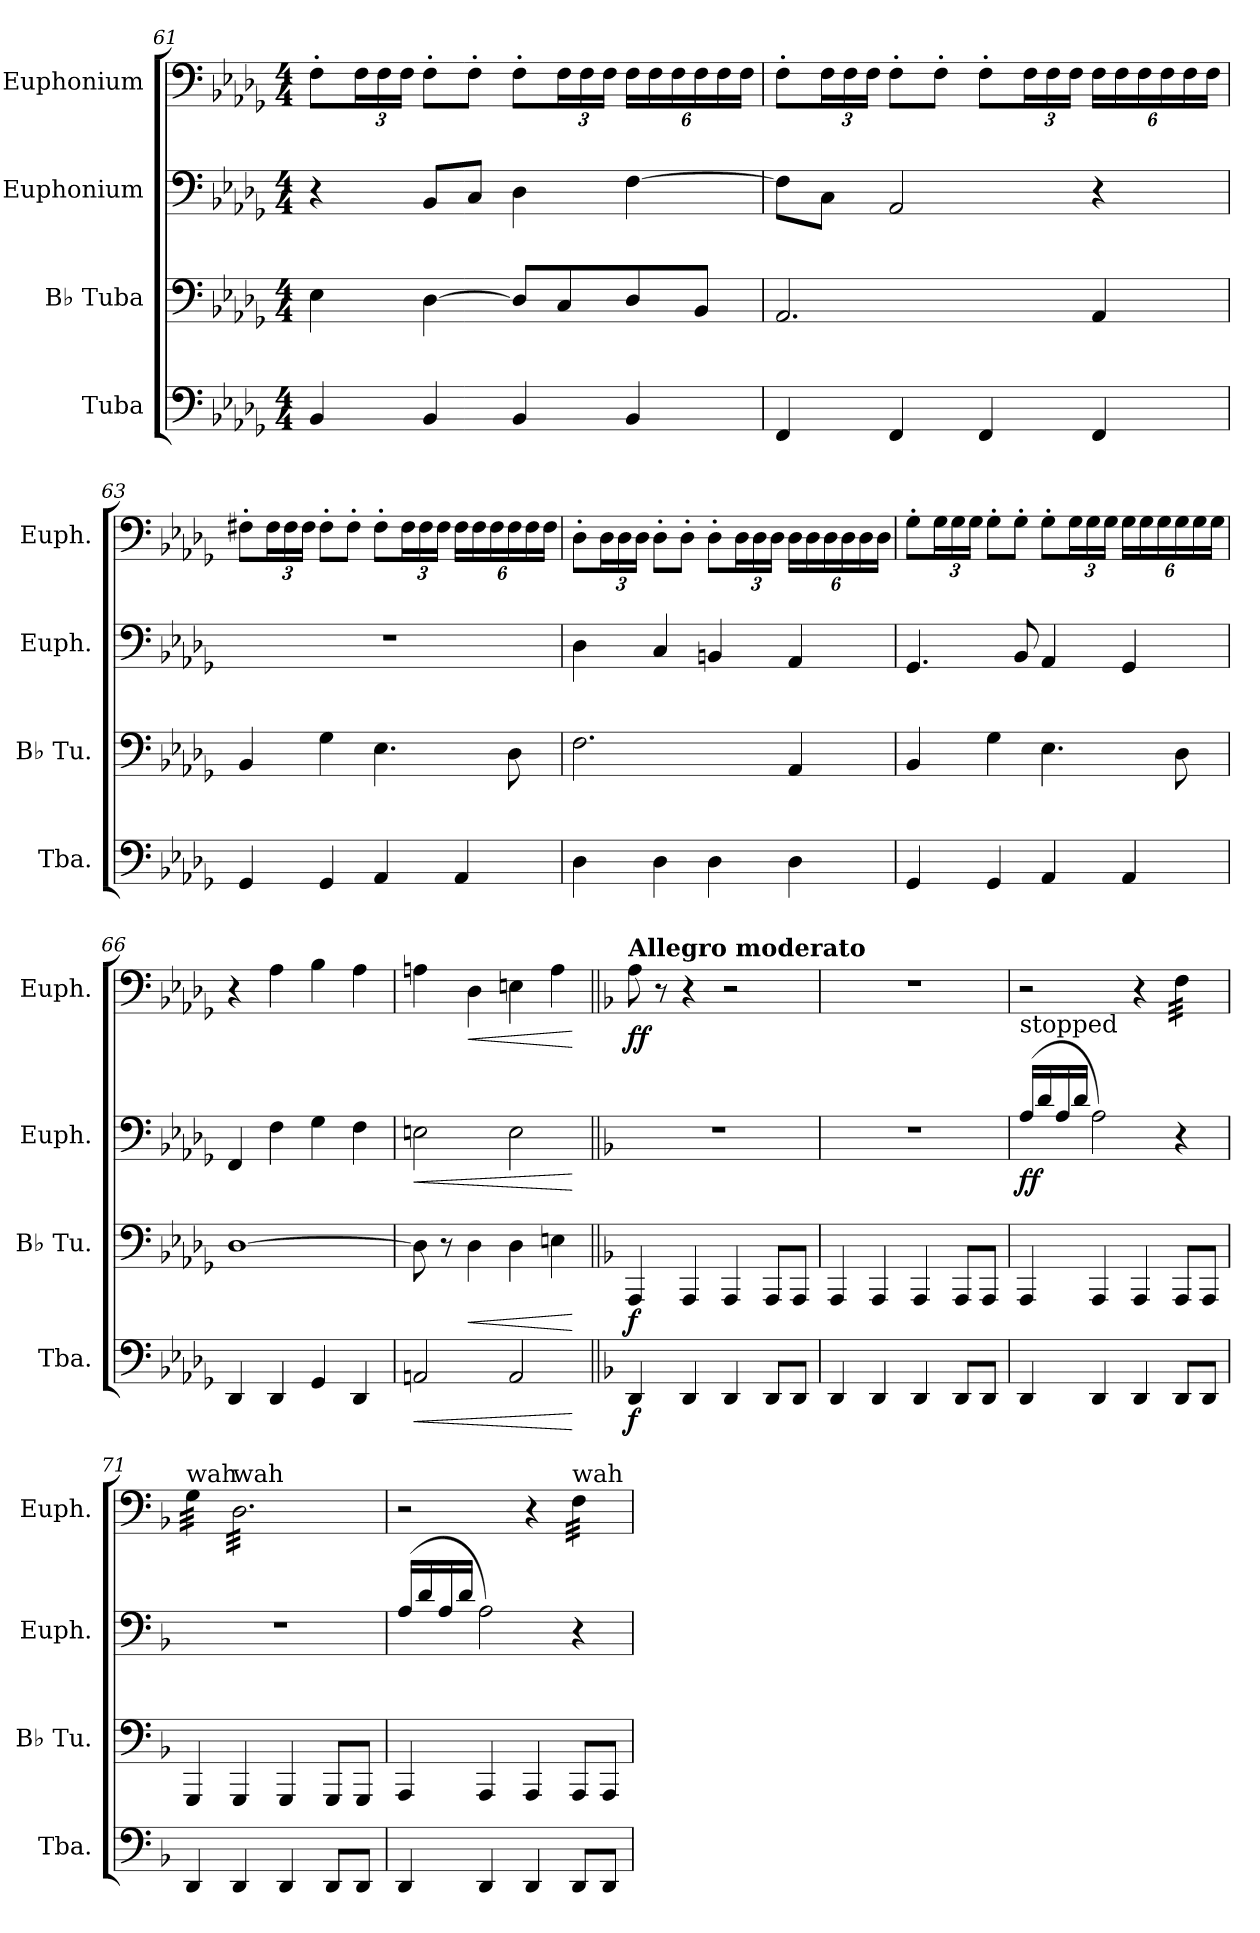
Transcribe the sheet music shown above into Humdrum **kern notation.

**kern	**dynam	**kern	**dynam	**kern	**dynam	**kern	**dynam
*part4	*part4	*part3	*part3	*part2	*part2	*part1	*part1
*staff4	*staff4	*staff3	*staff3	*staff2	*staff2	*staff1	*staff1
*I"Tuba	*	*I"B♭ Tuba	*	*I"Euphonium	*	*I"Euphonium	*
*I'Tba.	*	*I'B♭ Tu.	*	*I'Euph.	*	*I'Euph.	*
*clefF4	*	*clefF4	*	*clefF4	*	*clefF4	*
*k[b-e-a-d-g-]	*	*k[b-e-a-d-g-]	*	*k[b-e-a-d-g-]	*	*k[b-e-a-d-g-]	*
*M4/4	*	*M4/4	*	*M4/4	*	*M4/4	*
=61	=61	=61	=61	=61	=61	=61	=61
4BB-/	.	4E-\	.	4r	.	8F'\L	.
*	*	*	*	*	*	*Xbrackettup	*
.	.	.	.	.	.	24F\L	.
.	.	.	.	.	.	24F\	.
.	.	.	.	.	.	24F\JJ	.
4BB-/	.	[4D-\	.	8BB-/L	.	8F'\L	.
.	.	.	.	8C/J	.	8F'\J	.
4BB-/	.	8D-/L]	.	4D-\	.	8F'\L	.
.	.	8C/	.	.	.	24F\L	.
.	.	.	.	.	.	24F\	.
.	.	.	.	.	.	24F\JJ	.
4BB-/	.	8D-/	.	[4F\	.	24F\LL	.
.	.	.	.	.	.	24F\	.
.	.	.	.	.	.	24F\	.
.	.	8BB-/J	.	.	.	24F\	.
.	.	.	.	.	.	24F\	.
.	.	.	.	.	.	24F\JJ	.
!!LO:PB:g=z
=62	=62	=62	=62	=62	=62	=62	=62
4FF/	.	2.AA-/	.	8F\L]	.	8F'\L	.
.	.	.	.	8C\J	.	24F\L	.
.	.	.	.	.	.	24F\	.
.	.	.	.	.	.	24F\JJ	.
4FF/	.	.	.	2AA-/	.	8F'\L	.
.	.	.	.	.	.	8F'\J	.
4FF/	.	.	.	.	.	8F'\L	.
.	.	.	.	.	.	24F\L	.
.	.	.	.	.	.	24F\	.
.	.	.	.	.	.	24F\JJ	.
4FF/	.	4AA-/	.	4r	.	24F\LL	.
.	.	.	.	.	.	24F\	.
.	.	.	.	.	.	24F\	.
.	.	.	.	.	.	24F\	.
.	.	.	.	.	.	24F\	.
.	.	.	.	.	.	24F\JJ	.
=63	=63	=63	=63	=63	=63	=63	=63
4GG-/	.	4BB-/	.	1r	.	8F#X'\L	.
.	.	.	.	.	.	24F#\L	.
.	.	.	.	.	.	24F#\	.
.	.	.	.	.	.	24F#\JJ	.
4GG-/	.	4G-\	.	.	.	8F#'\L	.
.	.	.	.	.	.	8F#'\J	.
4AA-/	.	4.E-\	.	.	.	8F#'\L	.
.	.	.	.	.	.	24F#\L	.
.	.	.	.	.	.	24F#\	.
.	.	.	.	.	.	24F#\JJ	.
4AA-/	.	.	.	.	.	24F#\LL	.
.	.	.	.	.	.	24F#\	.
.	.	.	.	.	.	24F#\	.
.	.	8D-\	.	.	.	24F#\	.
.	.	.	.	.	.	24F#\	.
.	.	.	.	.	.	24F#\JJ	.
!!LO:LB:g=z
=64	=64	=64	=64	=64	=64	=64	=64
4D-\	.	2.F\	.	4D-\	.	8D-'\L	.
.	.	.	.	.	.	24D-\L	.
.	.	.	.	.	.	24D-\	.
.	.	.	.	.	.	24D-\JJ	.
4D-\	.	.	.	4C/	.	8D-'\L	.
.	.	.	.	.	.	8D-'\J	.
4D-\	.	.	.	4BBn/	.	8D-'\L	.
.	.	.	.	.	.	24D-\L	.
.	.	.	.	.	.	24D-\	.
.	.	.	.	.	.	24D-\JJ	.
4D-\	.	4AA-/	.	4AA-/	.	24D-\LL	.
.	.	.	.	.	.	24D-\	.
.	.	.	.	.	.	24D-\	.
.	.	.	.	.	.	24D-\	.
.	.	.	.	.	.	24D-\	.
.	.	.	.	.	.	24D-\JJ	.
=65	=65	=65	=65	=65	=65	=65	=65
4GG-/	.	4BB-/	.	4.GG-/	.	8G-'\L	.
.	.	.	.	.	.	24G-\L	.
.	.	.	.	.	.	24G-\	.
.	.	.	.	.	.	24G-\JJ	.
4GG-/	.	4G-\	.	.	.	8G-'\L	.
.	.	.	.	8BB-/	.	8G-'\J	.
4AA-/	.	4.E-\	.	4AA-/	.	8G-'\L	.
.	.	.	.	.	.	24G-\L	.
.	.	.	.	.	.	24G-\	.
.	.	.	.	.	.	24G-\JJ	.
4AA-/	.	.	.	4GG-/	.	24G-\LL	.
.	.	.	.	.	.	24G-\	.
.	.	.	.	.	.	24G-\	.
.	.	8D-\	.	.	.	24G-\	.
.	.	.	.	.	.	24G-\	.
.	.	.	.	.	.	24G-\JJ	.
=66	=66	=66	=66	=66	=66	=66	=66
4DD-/	.	[1D-	.	4FF/	.	4r	.
4DD-/	.	.	.	4F\	.	4A-\	.
4GG-/	.	.	.	4G-\	.	4B-\	.
4DD-/	.	.	.	4F\	.	4A-\	.
!!LO:LB:g=z
=67	=67	=67	=67	=67	=67	=67	=67
!	!LO:HP:b	!	!	!	!LO:HP:b	!	!
2AAn/	<	8D-\]	.	2En\	<	4An\	.
.	.	8r	.	.	.	.	.
!	!	!	!LO:HP:b	!	!	!	!LO:HP:b
.	.	4D-\	<	.	.	4D-\	<
2AA/	.	4D-\	.	2E\	.	4En\	.
.	.	4En\	.	.	.	4A\	.
.	[	.	[	.	[	.	[
=68||	=68||	=68||	=68||	=68||	=68||	=68||	=68||
*k[b-]	*	*k[b-]	*	*k[b-]	*	*k[b-]	*
!	!	!	!	!	!	!LO:TX:a:B:t=Allegro moderato	!
!	!LO:DY:b	!	!LO:DY:b	!	!	!	!LO:DY:b
4DD/	f	4AAA/	f	1r	.	8A\	ff
.	.	.	.	.	.	8r	.
4DD/	.	4AAA/	.	.	.	4r	.
4DD/	.	4AAA/	.	.	.	2r	.
8DD/L	.	8AAA/L	.	.	.	.	.
8DD/J	.	8AAA/J	.	.	.	.	.
=69	=69	=69	=69	=69	=69	=69	=69
4DD/	.	4AAA/	.	1r	.	1r	.
4DD/	.	4AAA/	.	.	.	.	.
4DD/	.	4AAA/	.	.	.	.	.
8DD/L	.	8AAA/L	.	.	.	.	.
8DD/J	.	8AAA/J	.	.	.	.	.
=70	=70	=70	=70	=70	=70	=70	=70
!	!	!	!	!LO:TX:a:t=stopped	!	!	!
!	!	!	!	!	!LO:DY:b	!	!
4DD/	.	4AAA/	.	(16A/LL	ff	2r	.
.	.	.	.	16d/	.	.	.
.	.	.	.	16A/	.	.	.
.	.	.	.	16d/JJ	.	.	.
4DD/	.	4AAA/	.	2A\)	.	.	.
4DD/	.	4AAA/	.	.	.	4r	.
!	!	!	!	!	!	!LO:TX:a:t=wah	!
!	!	!	!	!	!	!LO:TX:a:t=flt.	!
*	*	*	*	*	*	*tremolo	*
8DD/L	.	8AAA/L	.	4r	.	32F\LLL	.
.	.	.	.	.	.	32F\	.
.	.	.	.	.	.	32F\	.
.	.	.	.	.	.	32F\	.
8DD/J	.	8AAA/J	.	.	.	32F\	.
.	.	.	.	.	.	32F\	.
.	.	.	.	.	.	32F\	.
.	.	.	.	.	.	32F\JJJ	.
=71	=71	=71	=71	=71	=71	=71	=71
!	!	!	!	!	!	!LO:TX:a:t=wah	!
4DD/	.	4GGG/	.	1r	.	32G\LLL	.
.	.	.	.	.	.	32G\	.
.	.	.	.	.	.	32G\	.
.	.	.	.	.	.	32G\	.
.	.	.	.	.	.	32G\	.
.	.	.	.	.	.	32G\	.
.	.	.	.	.	.	32G\	.
.	.	.	.	.	.	32G\JJJ	.
!	!	!	!	!	!	!LO:TX:a:t=wah	!
4DD/	.	4GGG/	.	.	.	32D\LLL	.
.	.	.	.	.	.	32D\	.
.	.	.	.	.	.	32D\	.
.	.	.	.	.	.	32D\	.
.	.	.	.	.	.	32D\	.
.	.	.	.	.	.	32D\	.
.	.	.	.	.	.	32D\	.
.	.	.	.	.	.	32D\	.
4DD/	.	4GGG/	.	.	.	32D\	.
.	.	.	.	.	.	32D\	.
.	.	.	.	.	.	32D\	.
.	.	.	.	.	.	32D\	.
.	.	.	.	.	.	32D\	.
.	.	.	.	.	.	32D\	.
.	.	.	.	.	.	32D\	.
.	.	.	.	.	.	32D\	.
8DD/L	.	8GGG/L	.	.	.	32D\	.
.	.	.	.	.	.	32D\	.
.	.	.	.	.	.	32D\	.
.	.	.	.	.	.	32D\	.
8DD/J	.	8GGG/J	.	.	.	32D\	.
.	.	.	.	.	.	32D\	.
.	.	.	.	.	.	32D\	.
.	.	.	.	.	.	32D\JJJ	.
!!LO:PB:g=z
=72	=72	=72	=72	=72	=72	=72	=72
4DD/	.	4AAA/	.	(16A/LL	.	2r	.
.	.	.	.	16d/	.	.	.
.	.	.	.	16A/	.	.	.
.	.	.	.	16d/JJ	.	.	.
4DD/	.	4AAA/	.	2A\)	.	.	.
4DD/	.	4AAA/	.	.	.	4r	.
!	!	!	!	!	!	!LO:TX:a:t=wah	!
8DD/L	.	8AAA/L	.	4r	.	32F\LLL	.
.	.	.	.	.	.	32F\	.
.	.	.	.	.	.	32F\	.
.	.	.	.	.	.	32F\	.
8DD/J	.	8AAA/J	.	.	.	32F\	.
.	.	.	.	.	.	32F\	.
.	.	.	.	.	.	32F\	.
.	.	.	.	.	.	32F\JJJ	.
*	*	*	*	*	*	*Xtremolo	*
=	=	=	=	=	=	=	=
*-	*-	*-	*-	*-	*-	*-	*-
